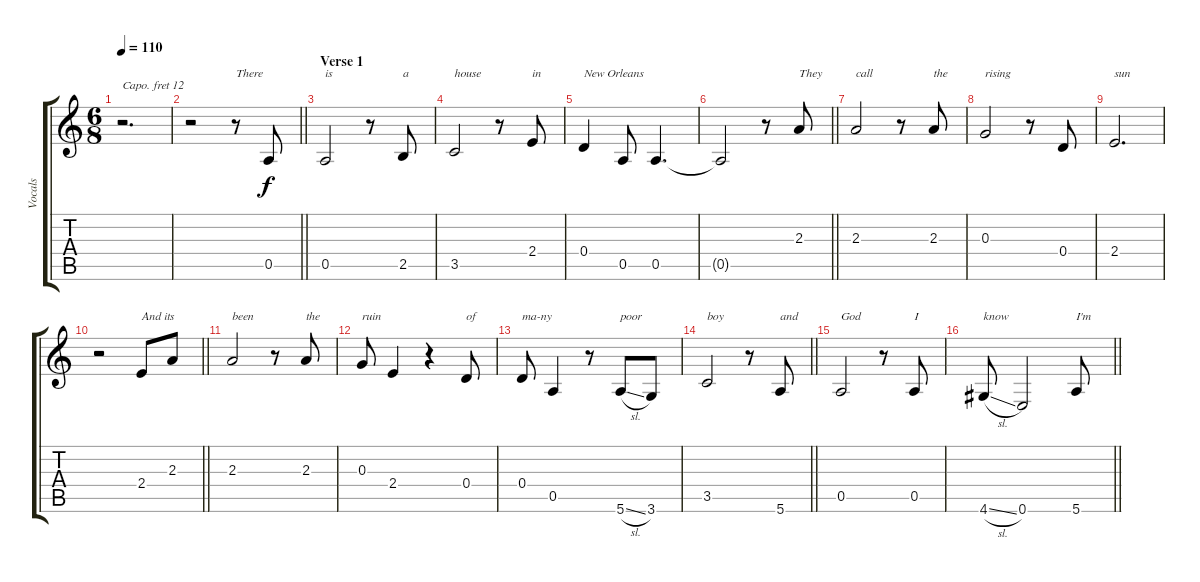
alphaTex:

\track ("Vocals" "Vocals") {instrument clarinet}
\staff {score tabs}
\capo 12
\tuning (E4 B3 G3 D3 A2 E2) {hide}
\ts (6 8)
\tempo 110
\clef g2
\ks c
r.2{d dy f} |
\barLineRight lightlight
r.2 r.8{txt "There "} 0.5.8 |
\section ("" "Verse 1")
0.5.2{txt "is"} r.8 2.5.8{txt "a"} |
3.5.2{txt "house"} r.8 2.4.8{txt "in"} |
0.4.4{txt "New Orleans"} 0.5.8 0.5.4{d} |
\barLineRight lightlight
0.5{t}.2 r.8 2.3.8{txt "They "} |
\section ("" "")
2.3.2{txt "call"} r.8 2.3.8{txt "the"} |
0.3.2{txt "rising"} r.8 0.4.8 |
2.4.2{d txt "sun"} |
\barLineRight lightlight
r.2 2.4.8{txt "And its"} 2.3.8 |
\section ("" "")
2.3.2{txt "been"} r.8 2.3.8{txt "the"} |
0.3.8{txt "ruin"} 2.4.4 r.4 0.4.8{txt "of"} |
0.4.8{txt "ma-ny"} 0.5.4 r.8 5.6{sl}.8{txt "poor"} 3.6.8 |
\barLineRight lightlight
3.5.2{txt "boy"} r.8 5.6.8{txt "and"} |
\section ("" "")
0.5.2{txt "God"} r.8 0.5.8{txt "I"} |
\barLineRight lightlight
4.6{sl}.8{txt "know"} 0.6.2 5.6.8{txt "I'm"}
